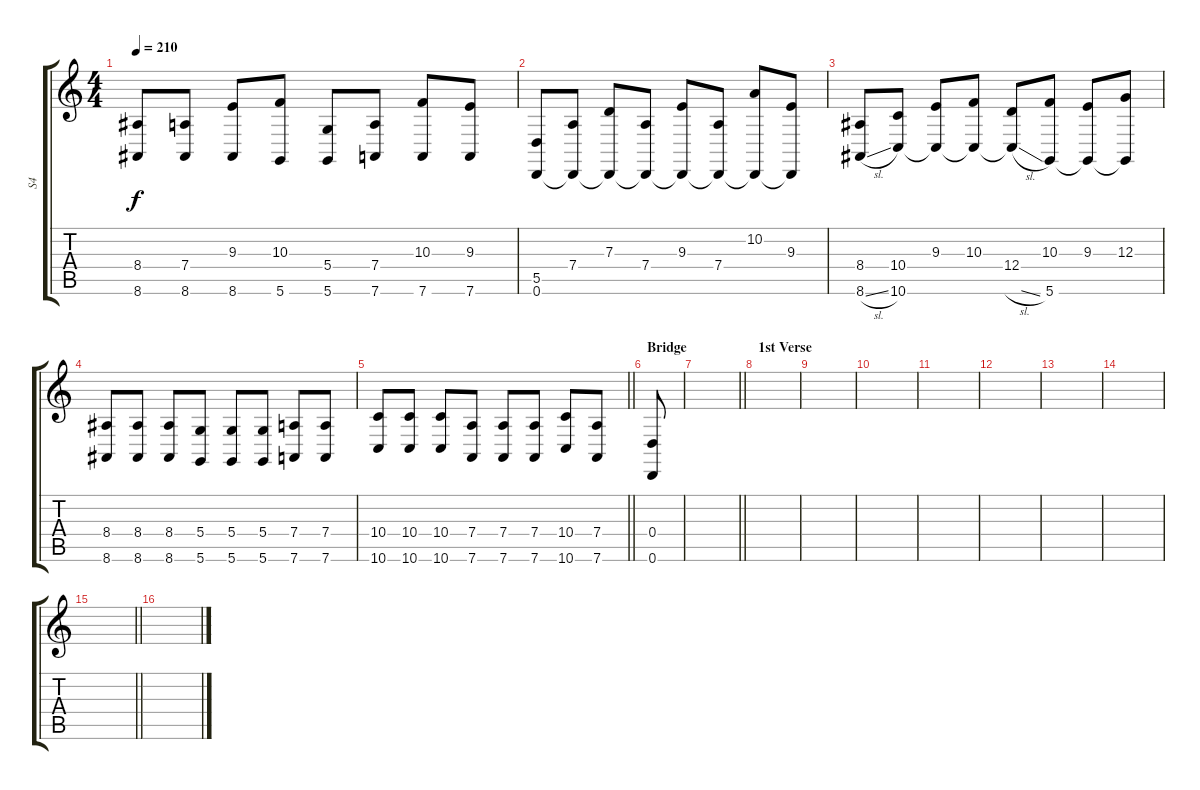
\track ("S4" "S4") {instrument lead2sawtooth}
\staff {score tabs}
\tuning (E4 B3 G3 D3 A2 D2) {hide}
\ts (4 4)
\tempo 210
\clef g2
\ks c
(8.4 8.6).8{dy f} (7.4 8.6).8 (9.3 8.6).8 (10.3 5.6).8 (5.4 5.6).8 (7.4 7.6).8 (10.3 7.6).8 (9.3 7.6).8 |
(5.5 0.6).8 (7.4 0.6{t}).8 (7.3 0.6{t}).8 (7.4 0.6{t}).8 (9.3 0.6{t}).8 (7.4 0.6{t}).8 (10.2 0.6{t}).8 (9.3 0.6{t}).8 |
(8.4 8.6{sl}).8 (10.4 10.6).8 (9.3 10.6{t}).8 (10.3 10.6{t}).8 (12.4 10.6{sl t}).8 (10.3 5.6).8 (9.3 5.6{t}).8 (12.3 5.6{t}).8 |
(8.4 8.6).8 (8.4 8.6).8 (8.4 8.6).8 (5.4 5.6).8 (5.4 5.6).8 (5.4 5.6).8 (7.4 7.6).8 (7.4 7.6).8 |
\barLineRight lightlight
(10.4 10.6).8 (10.4 10.6).8 (10.4 10.6).8 (7.4 7.6).8 (7.4 7.6).8 (7.4 7.6).8 (10.4 10.6).8 (7.4 7.6).8 |
\section ("" "Bridge")
(0.4 0.6).8 |
\barLineRight lightlight
|
\section ("" "1st Verse")
|
|
|
|
|
|
|
\barLineRight lightlight
|
\section ("" "")
